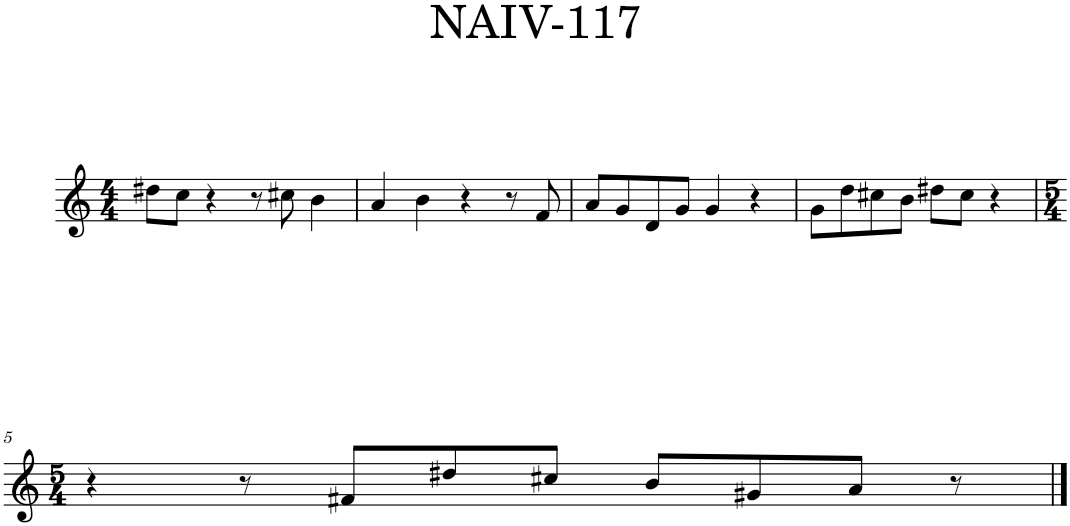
**kern
*part1
*staff1
*I"Piano
*I'Pno.
*clefG2
*k[]
*M4/4
=1
8dd#X\L
8cc\J
4r
8r
8cc#X\
4b\
=2
4a/
4b\
4r
8r
8f/
=3
8a/L
8g/
8d/
8g/J
4g/
4r
=4
8g\L
8dd\
8cc#X\
8b\J
8dd#X\L
8cc#\J
4r
!!LO:LB:g=z
=5
*M5/4
4r
8r
8f#X/L
8dd#X/
8cc#X/J
8b/L
8g#X/
8a/J
8r
==
*-
